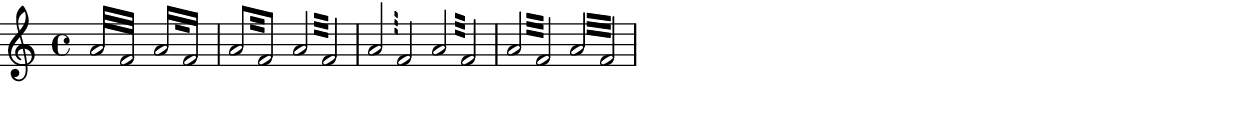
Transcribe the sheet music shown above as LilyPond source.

%% Generated by lilypond-book
%% Options: [exampleindent=10.16\mm,indent=0\mm,line-width=160\mm]
\include "lilypond-book-preamble.ly"


% ****************************************************************
% Start cut-&-pastable-section
% ****************************************************************

#(ly:set-option 'eps-box-padding 3.000000)



\paper {
  indent = 0\mm
  line-width = 160\mm
  % offset the left padding, also add 1mm as lilypond creates cropped
  % images with a little space on the right
  line-width = #(- line-width (* mm  3.000000) (* mm 1))
}

\layout {
  
}




% ****************************************************************
% ly snippet:
% ****************************************************************
\sourcefilename "snippets/engraving-tremolos-with-floating-beams.ly"
\sourcefileline 0
%% DO NOT EDIT this file manually; it was automatically
%% generated from the LilyPond Snippet Repository
%% (http://lsr.di.unimi.it).
%%
%% Make any changes in the LSR itself, or in
%% `Documentation/snippets/new/`, then run
%% `scripts/auxiliar/makelsr.pl`.
%%
%% This file is in the public domain.

\version "2.23.13"

\header {
%% Translation of GIT committish: a8a85e19654e46d725563e6deba44083ef137a2c
  texidocja = "
トレモロの演奏時間が 4 分音符より短い場合や、ちょうど 2 分音符である場合、@c
あるいは 2 分音符と全音符の間の長さである場合は、連桁を符幹と接触させて@c
表示することが一般的です。スタイルによっては、いくつかの連桁が符幹に@c
接触せずに中央に描かれる場合があります。このような符幹に接触しない@c
トレモロの連桁の数は、@code{Beam} オブジェクトの @code{gap-count}
プロパティでコントロールされます。また、連桁と符幹との間隔は @code{gap}
プロパティでセットされます。
"
  doctitleja = "トレモロを符幹に接触せずに譜刻する"

%% Translation of GIT committish: a3fd5364fc4f247579da0ed2bfea887ab37285c6
  texidocfr = "
Lorsque la durée totale d'un trémolo est inférieure à la noire, égale
une blanche, ou bien entre une blanche et une ronde, il est d'usage que
toutes les ligatures soient en contact avec les hampes. Certains styles
de gravure font cependant apparaître des ligatures détachées, centrées
entre les hampes. Pour ce type de trémolo, le nombre de hampes
flottantes se gère au travers de la propriété @code{gap-count} de
l'objet @code{Beam}, et l'écart entre ligature et hampe se définit par
la propriété @code{gap}.
"

  doctitlefr = "Impression de trémolo avec ligature flottante"

%% Translation of GIT committish: 8ffecf6be17c6ec2ff87cf31873121a8cce29b09
  texidoces = "
Si la duración total de un trémolo es menor de una negra, o
exactamente de una blanca, normalmente se compone tipográficamente con
todas las barras de corchea tocando las plicas.  Ciertos estilos de
notación de partituras componen algunas de estas barras como barras
flotantes centradas que no tocan las plicas de las figuras.  El número
de barras flotantes en este tipo de trémolo está controlado por la
propiedad @code{'gap-count } del objeto @code{Beam} y la separación
entre las barras y las plicas se fija con la propiedad @code{'gap}.

"
  doctitlees = "Trémolos con barras flotantes"

%% Translation of GIT committish: 8ffecf6be17c6ec2ff87cf31873121a8cce29b09
  texidocca = "
Si la duració total d'un trèmol és menor d'una negra, o exactament
d'una blanca, normalment es grava amb totes les barres de corxera
tocant les pliques.  Certs estils de notació de partitures composen
algunes d'aquestes barres com a barres flotants centrades que no
toquen les pliques de les figures.  El nombre de barres flotants en
aquest tipus de trèmol està controlat per la propietat
@code{'gap-count } del l'objecte @code{Beam} i la separació
entre les barres i les pliques es fixa amb la propietat @code{'gap}.

"
  doctitleca = "Trèmols amb barres flotants"

  lsrtags = "repeats, rhythms"

  texidoc = "
If a tremolo's total duration is less than a quarter-note, or exactly a
half-note, or between a half-note and a whole-note, it is normally
typeset with all beams touching the stems.  Certain engraving styles
typeset some of these beams as centered floating beams that do not
touch the stems.  The number of floating beams in this type of tremolo
is controlled with the @code{'gap-count} property of the @code{Beam}
object, and the size of the gaps between beams and stems is set with
the @code{'gap} property.
"

  doctitle = "Engraving tremolos with floating beams"
} % begin verbatim


\relative c'' {
  \repeat tremolo 8 { a32 f }
  \override Beam.gap-count = #1
  \repeat tremolo 8 { a32 f }
  \override Beam.gap-count = #2
  \repeat tremolo 8 { a32 f }
  \override Beam.gap-count = #3
  \repeat tremolo 8 { a32 f }

  \override Beam.gap-count = #3
  \override Beam.gap = #1.33
  \repeat tremolo 8 { a32 f }
  \override Beam.gap = #1
  \repeat tremolo 8 { a32 f }
  \override Beam.gap = #0.67
  \repeat tremolo 8 { a32 f }
  \override Beam.gap = #0.33
  \repeat tremolo 8 { a32 f }
}



% ****************************************************************
% end ly snippet
% ****************************************************************
